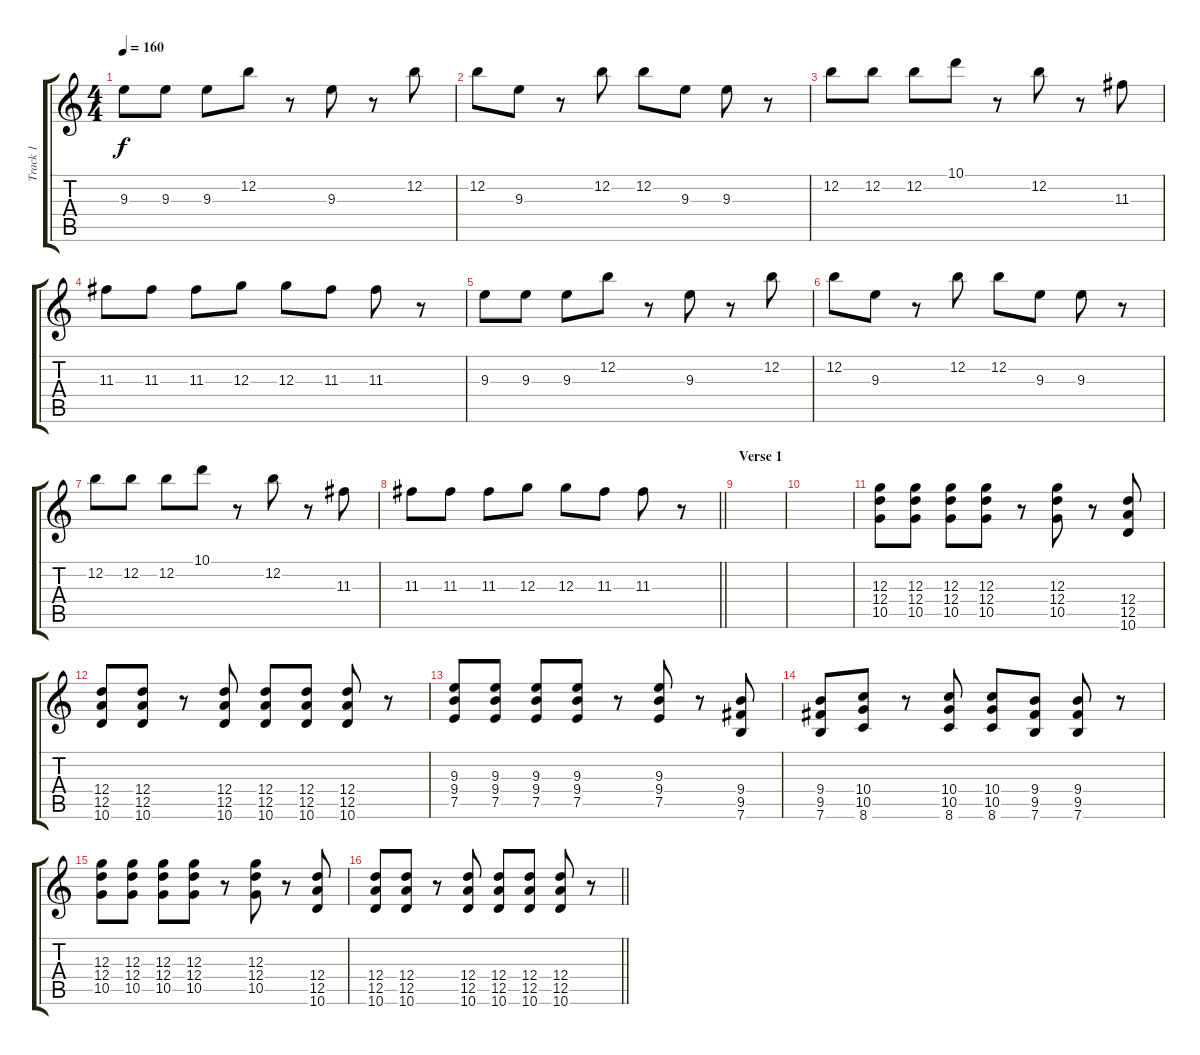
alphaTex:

\track ("Track 1" "Track 1") {instrument distortionguitar}
\staff {score tabs}
\tuning (E4 B3 G3 D3 A2 E2) {hide}
\ts (4 4)
\tempo 160
\clef g2
\ks c
9.3.8{dy f} 9.3.8 9.3.8 12.2.8 r.8 9.3.8 r.8 12.2.8 |
12.2.8 9.3.8 r.8 12.2.8 12.2.8 9.3.8 9.3.8 r.8 |
12.2.8 12.2.8 12.2.8 10.1.8 r.8 12.2.8 r.8 11.3.8 |
11.3.8 11.3.8 11.3.8 12.3.8 12.3.8 11.3.8 11.3.8 r.8 |
9.3.8 9.3.8 9.3.8 12.2.8 r.8 9.3.8 r.8 12.2.8 |
12.2.8 9.3.8 r.8 12.2.8 12.2.8 9.3.8 9.3.8 r.8 |
12.2.8 12.2.8 12.2.8 10.1.8 r.8 12.2.8 r.8 11.3.8 |
\barLineRight lightlight
11.3.8 11.3.8 11.3.8 12.3.8 12.3.8 11.3.8 11.3.8 r.8 |
\section ("" "Verse 1")
|
|
(12.3 12.4 10.5).8 (12.3 12.4 10.5).8 (12.3 12.4 10.5).8 (12.3 12.4 10.5).8 r.8 (12.3 12.4 10.5).8 r.8 (12.4 12.5 10.6).8 |
(12.4 12.5 10.6).8 (12.4 12.5 10.6).8 r.8 (12.4 12.5 10.6).8 (12.4 12.5 10.6).8 (12.4 12.5 10.6).8 (12.4 12.5 10.6).8 r.8 |
(9.3 9.4 7.5).8 (9.3 9.4 7.5).8 (9.3 9.4 7.5).8 (9.3 9.4 7.5).8 r.8 (9.3 9.4 7.5).8 r.8 (9.4 9.5 7.6).8 |
(9.4 9.5 7.6).8 (10.4 10.5 8.6).8 r.8 (10.4 10.5 8.6).8 (10.4 10.5 8.6).8 (9.4 9.5 7.6).8 (9.4 9.5 7.6).8 r.8 |
(12.3 12.4 10.5).8 (12.3 12.4 10.5).8 (12.3 12.4 10.5).8 (12.3 12.4 10.5).8 r.8 (12.3 12.4 10.5).8 r.8 (12.4 12.5 10.6).8 |
\barLineRight lightlight
(12.4 12.5 10.6).8 (12.4 12.5 10.6).8 r.8 (12.4 12.5 10.6).8 (12.4 12.5 10.6).8 (12.4 12.5 10.6).8 (12.4 12.5 10.6).8 r.8
